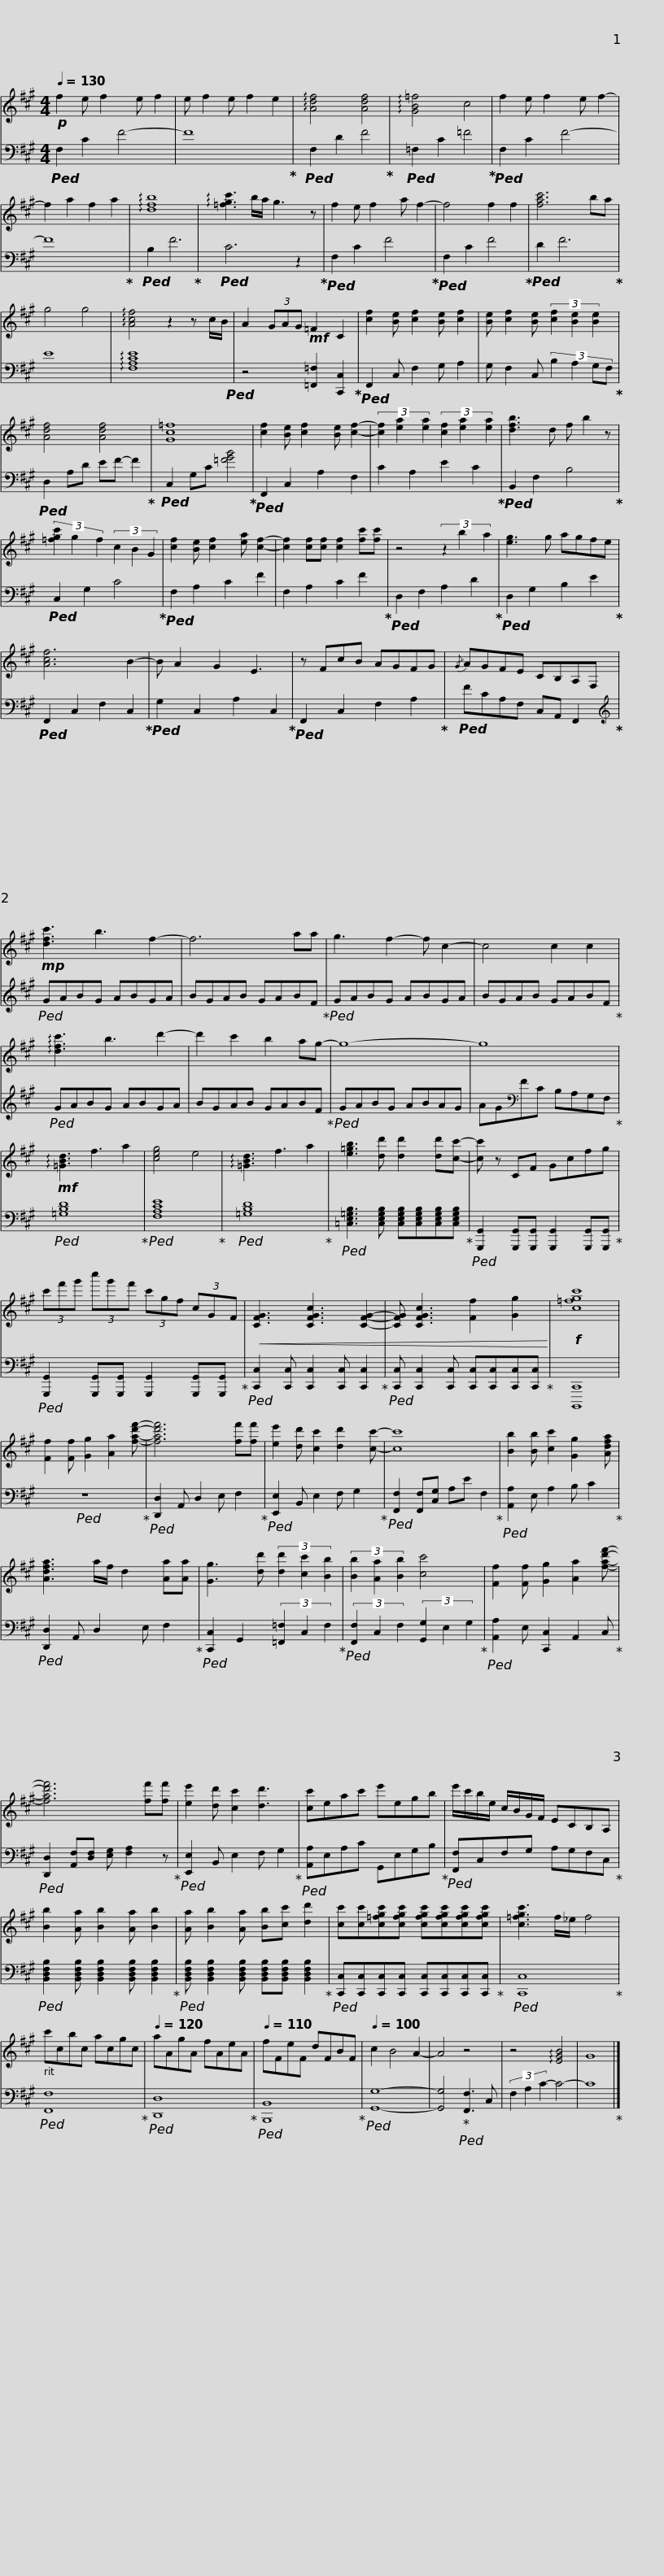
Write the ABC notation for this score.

X:1
%%score { 1 | 2 }
L:1/8
Q:1/4=130
M:4/4
I:linebreak $
K:A
V:1 treble
V:2 bass
V:1
!p! f2 e f2 e f2 | e f2 e f2 e2 | !arpeggio![Adf]4 [Adf]4 | !arpeggio![GB=f]4 c4 |$ f2 e f2 e f2- | %5
 f2 a2 f2 a2 | !arpeggio![dfb]8 | !arpeggio![=fgc']3 b/a/ g3 z |$ f2 e f2 a f2- | f4 f2 f2 | %10
 [fac']6 ba | g4 g4 |$ !arpeggio![Acf]4 z2 z c/B/ | A2 (3GAG!mf! =F2 C2 | [cf]2 [Be] [cf]2 [Be] [cf]2 | %15
 [Be] [cf]2 [Be] (3[cf]2 [Be]2 [Be]2 |$ [Adf]4 [Adf]4 | [Gc=f]8 | [cf]2 [Be] [cf]2 [Be] [cf]2- | (3[cf]2 [ea]2 [ea]2 (3[cf]2 [ea]2 [ea]2 |$ %20
 [dfb]3 d f b2 z | (3[=fgc']2 g2 f2 (3c2 B2 G2 | [cf]2 [Be] [cf]2 [ea] [cf]2- | [cf]2 [cf][cf] [cf]2 [fc'][fc'] |$ z4 (3z2 b2 a2 | %25
 [eg]3 g agfe | [Acf]6 B2- | B A2 G2 E3 |$ z FcB AGFG |{/G} AGFE CB,A,F, | %30
!mp! [dfc']3 b3 f2- | f6 aa |$ g3 f2- f c2- | c4 c2 c2 | !arpeggio![dfc']3 b3 d'2- | %35
 d'2 c'2 b2 ag- |$ g8- | g8 |!mf! !arpeggio![=GBd]3 f3 a2 | [ceg]4 e4 |$ %40
 !arpeggio![=GBd]3 f3 a2 | [e=gb]3 [dd'] [dd']2 [dd'][cc']- | [cc'] z CF Gcfg | (3c'f'g' (3c''g'f' (3c'gf (3cGF |$!<(! [CFG]3 [CFGc]3 [CFG]2- | %45
 [CFG] [CFGc]3 [Ff]2 [Gg]2!<)! |!f! [c=fgc']8 |$ [Ff]2 [Ff] [Gg]2 [Aa]2 [fad'f']- | [fad'f']6 [ff'][ff'] | [ee']2 [dd'] [cc']2 [dd']2 [cc']- | %50
 [cc']8 |$ [Bb]2 [Bb] [cc']2 [Gg]2 [Adfa] | [Adfa]3 a/f/ d2 [Aa][Aa] | [Gg]3 [dd'] (3[dd']2 [cc']2 [Bb]2 | (3[Bb]2 [Aa]2 [Bb]2 [cc']4 |$ %55
 [Ff]2 [Ff] [Gg]2 [Aa]2 [fad'f']- | [fad'f']6 [ff'][ff'] | [ee']2 [dd'] [cc']2 [dd']3 | [cc']eac' e'egb | e'/c'/b/e/ c/B/G/F/ ECB,A, |$ %60
 [Bb]2 [Aa] [Bb]2 [Aa] [Bb]2 | [Aa] [Bb]2 [Aa] [Bb][cc'] [dd']2 | [cc'][cc'][c=fgc'][cfgc'] [cfgc'][cfgc'][cfgc'][cfgc'] | [c=fgc']3 f/_e/ f4 |$ c'cbc acgc | %65
[Q:1/4=120] aAgA fAeA |[Q:1/4=110] fFeF dFBF |$[Q:1/4=100] c2 B4 A2- | A4 z4 | z4 !arpeggio![EGB]4 | %70
 G8 |] %71
V:2
!ped! F,2 C2 F4- | F8!ped-up! |!ped! F,2 D2 F4!ped-up! |!ped! =F,2 C2 =F4!ped-up! |$!ped! F,2 C2 F4- | %5
 F8!ped-up! |!ped! B,2 F6!ped-up! |!ped! C6 z2!ped-up! |$!ped! F,2 C2 F4!ped-up! |!ped! F,2 C2 F4!ped-up! | %10
!ped! D2 F6!ped-up! | E8 |$ !arpeggio![F,A,CE]8!ped! | z4 [=F,,=F,]2 [C,,C,]2!ped-up! |!ped! F,,2 C, F,2 G, A,2 | %15
 G, F,2 C, (3:2:4B,2 A,2 G,F,!ped-up! |$!ped! D,2 A,D EF- F2!ped-up! |!ped! C,2 G,C [=FGB]4!ped-up! |!ped! F,,2 C,2 A,2 F,2 | C2 A,2 E2 C2!ped-up! |$ %20
!ped! B,,2 F,2 B,4!ped-up! |!ped! C,2 G,2 C4!ped-up! |!ped! F,2 A,2 C2 F2 | F,2 A,2 C2 F2!ped-up! |$!ped! D,2 F,2 A,2 D2!ped-up! | %25
!ped! D,2 G,2 B,2 E2!ped-up! |!ped! F,,2 C,2 F,2 C,2!ped-up! |!ped! G,2 C,2 A,2 C,2!ped-up! |$!ped! F,,2 C,2 F,2 A,2!ped-up! |!ped! FCA,F, C,A,, F,,2!ped-up! | %30
[K:treble]!ped! GABG ABGA | BGAB GABF!ped-up! |$!ped! GABG ABGA | BGAB GABF!ped-up! |!ped! GABG ABGA | %35
 BGAB GABF!ped-up! |$!ped! GABG ABAG | AG[K:bass]FC B,A,G,F,!ped-up! |!ped! [=G,B,D]8!ped-up! |!ped! [F,A,CE]8!ped-up! |$ %40
!ped! [=G,B,D]8!ped-up! |!ped! [=C,E,=G,B,]3 [C,E,G,B,] [C,E,G,B,][C,E,G,B,][C,E,G,B,][C,E,G,B,]!ped-up! |!ped! [G,,,G,,]2 [G,,,G,,][G,,,G,,] [G,,,G,,]2 [G,,,G,,][G,,,G,,]!ped-up! |!ped! [G,,,G,,]2 [G,,,G,,][G,,,G,,] [G,,,G,,]2 [G,,,G,,][G,,,G,,]!ped-up! |$!ped! [C,,C,]2 [C,,C,] [C,,C,]2 [C,,C,] [C,,C,]2!ped-up! | %45
!ped! [C,,C,] [C,,C,]2 [C,,C,] [C,,C,][C,,C,][C,,C,][C,,C,]!ped-up! | [B,,,,C,,]8 |$!ped! z8!ped-up! |!ped! [D,,D,]2 A,, D,2 E, F,2!ped-up! |!ped! [E,,E,]2 B,, E,2 F, G,2!ped-up! | %50
!ped! [F,,F,]2 [F,,F,][C,G,] A,E F,2!ped-up! |$!ped! [A,,A,]2 E, A,2 B, C2!ped-up! |!ped! [D,,D,]2 A,, D,2 E, F,2!ped-up! |!ped! [C,,C,]2 G,,2 (3[=F,,=F,]2 C,2 F,2!ped-up! |!ped! (3[F,,F,]2 C,2 F,2 (3[G,,G,]2 E,2 G,2!ped-up! |$ %55
!ped! [A,,A,]2 E, [C,,C,]2 A,,2 C,!ped-up! |!ped! [D,,D,]2 [A,,F,][D,F,] [E,G,] [F,A,]2 z!ped-up! |!ped! [E,,E,]2 B,, E,2 F, G,2!ped-up! |!ped! [A,,A,]E,A,C G,,E,G,B,!ped-up! |!ped! [F,,F,]C,F,G, A,G,F,C,!ped-up! |$ %60
!ped! [B,,D,F,B,]2 [B,,D,F,B,] [B,,D,F,B,]2 [B,,D,F,B,] [B,,D,F,B,]2!ped-up! |!ped! [B,,D,F,B,] [B,,D,F,B,]2 [B,,D,F,B,] [B,,D,F,B,][B,,D,F,B,] [B,,D,F,B,]2!ped-up! |!ped! [C,,C,][C,,C,][C,,C,][C,,C,] [C,,C,][C,,C,][C,,C,][C,,C,]!ped-up! |!ped! [C,,C,]8!ped-up! |$!ped! [F,,F,]8!ped-up! | %65
!ped! [D,,D,]8!ped-up! |!ped! [B,,,B,,]8!ped-up! |$!ped! [G,,G,]8- | [G,,G,]4!ped-up!!ped! [F,,F,]3 C, | (3F,2 A,2 C2- C4- | %70
 C8!ped-up! |] %71
